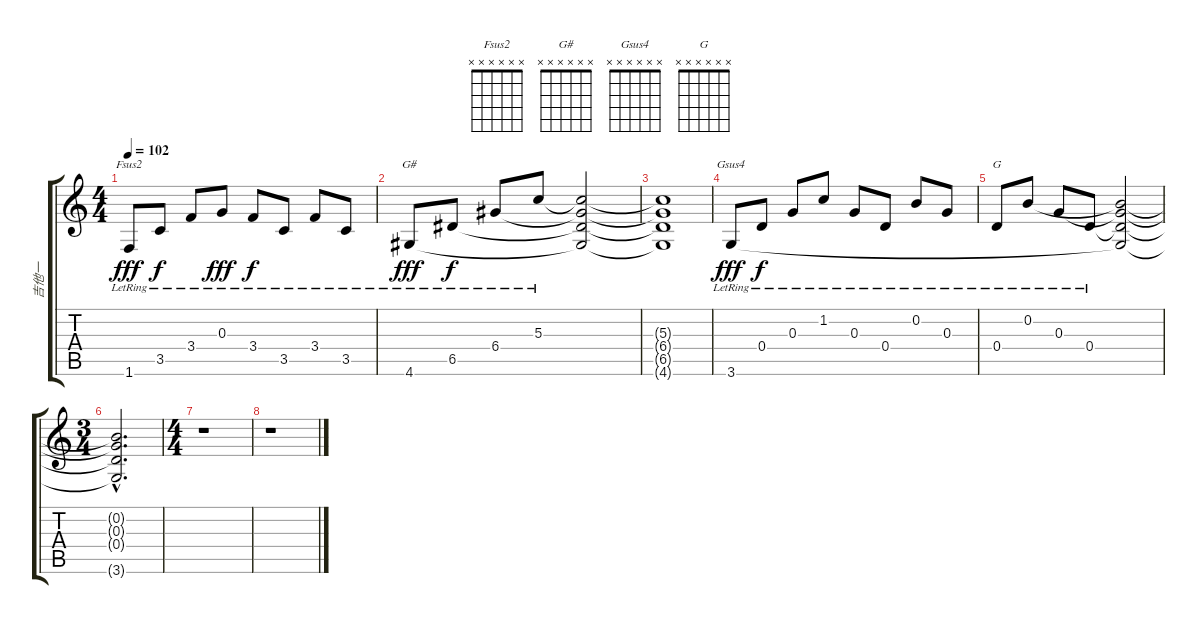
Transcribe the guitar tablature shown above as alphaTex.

\track ("吉他一" "吉他一") {instrument acousticguitarsteel}
\staff {score tabs}
\tuning (E4 B3 G3 D3 A2 E2) {hide}
\chord ("Fsus2" x x x x x x) {firstfret 0}
\chord ("G#" x x x x x x) {firstfret 0}
\chord ("Gsus4" x x x x x x) {firstfret 0}
\chord ("G" x x x x x x) {firstfret 0}
\ts (4 4)
\tempo 102
\clef g2
\ks c
1.6{lr}.8{ch "Fsus2" dy fff} 3.5{lr}.8{dy f} 3.4{lr}.8 0.3{lr}.8{dy fff} 3.4{lr}.8{dy f} 3.5{lr}.8 3.4{lr}.8 3.5{lr}.8 |
4.6{lr}.8{ch "G#" dy fff} 6.5{lr}.8{dy f} 6.4{lr}.8 5.3{lr}.8 (5.3{t} 6.4{t} 6.5{t} 4.6{t}).2 |
(5.3{t} 6.4{t} 6.5{t} 4.6{t}).1 |
3.6{lr}.8{ch "Gsus4" dy fff} 0.4{lr}.8{dy f} 0.3{lr}.8 1.2{lr}.8 0.3{lr}.8 0.4{lr}.8 0.2{lr}.8 0.3{lr}.8 |
0.4{lr}.8{ch "G"} 0.2{lr}.8 0.3{lr}.8 0.4{lr}.8 (0.2{t} 0.3{t} 0.4{t} 3.6{t}).2 |
\ts (3 4)
(0.2{hac t} 0.3{hac t} 0.4{hac t} 3.6{hac t}).2{d} |
\ts (4 4)
r.1 |
r.1
